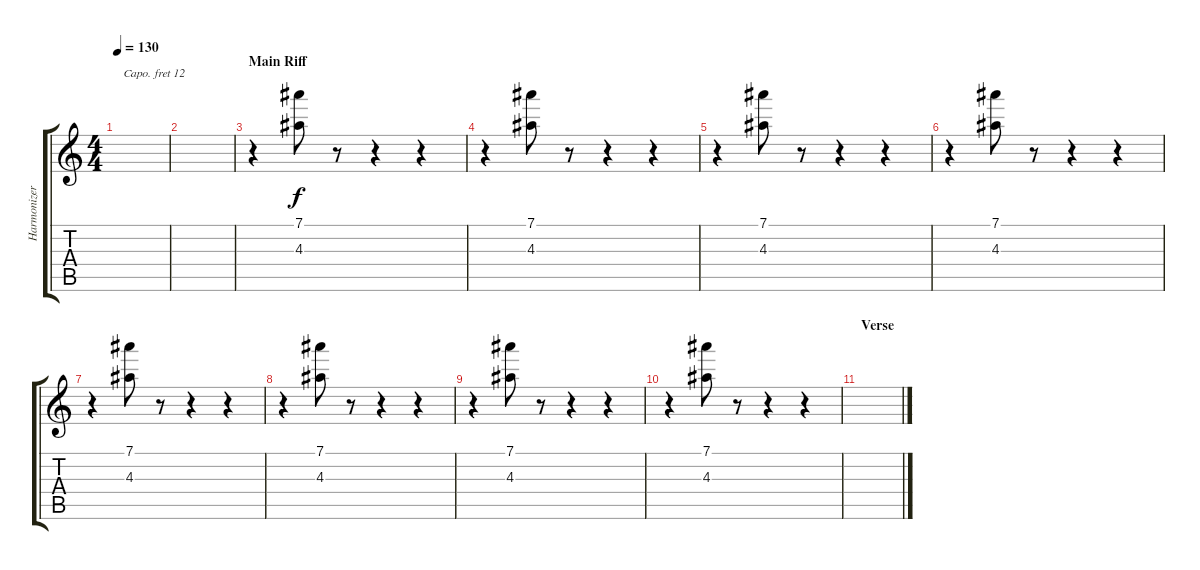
\track ("Harmonizer" "Harmonizer") {instrument distortionguitar}
\staff {score tabs}
\capo 12
\tuning (Eb4 Bb3 Gb3 Db3 Ab2 Eb2) {hide}
\ts (4 4)
\tempo 130
\clef g2
\ks c
|
|
\section ("" "Main Riff")
r.4 (7.1 4.3).8 r.8 r.4 r.4 |
r.4 (7.1 4.3).8 r.8 r.4 r.4 |
r.4 (7.1 4.3).8 r.8 r.4 r.4 |
r.4 (7.1 4.3).8 r.8 r.4 r.4 |
r.4 (7.1 4.3).8 r.8 r.4 r.4 |
r.4 (7.1 4.3).8 r.8 r.4 r.4 |
r.4 (7.1 4.3).8 r.8 r.4 r.4 |
r.4 (7.1 4.3).8 r.8 r.4 r.4 |
\section ("" "Verse")
